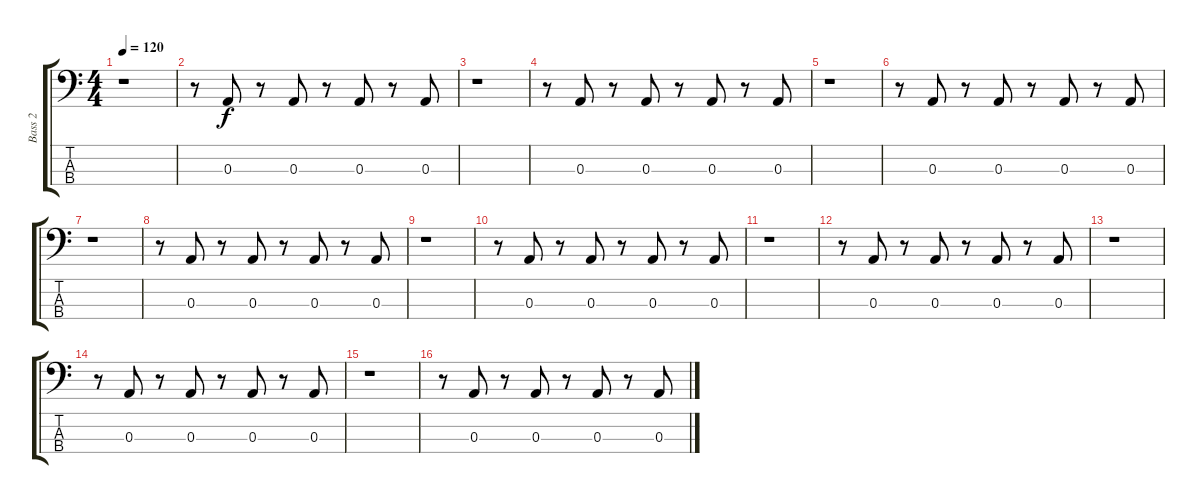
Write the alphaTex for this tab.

\track ("Bass 2" "Bass 2") {instrument electricbasspick}
\staff {score tabs}
\tuning (G2 D2 A1 E1) {hide}
\ts (4 4)
\tempo 120
\clef f4
\ks c
r.1{dy f} |
r.8 0.3.8 r.8 0.3.8 r.8 0.3.8 r.8 0.3.8 |
r.1 |
r.8 0.3.8 r.8 0.3.8 r.8 0.3.8 r.8 0.3.8 |
r.1 |
r.8 0.3.8 r.8 0.3.8 r.8 0.3.8 r.8 0.3.8 |
r.1 |
r.8 0.3.8 r.8 0.3.8 r.8 0.3.8 r.8 0.3.8 |
r.1 |
r.8 0.3.8 r.8 0.3.8 r.8 0.3.8 r.8 0.3.8 |
r.1 |
r.8 0.3.8 r.8 0.3.8 r.8 0.3.8 r.8 0.3.8 |
r.1 |
r.8 0.3.8 r.8 0.3.8 r.8 0.3.8 r.8 0.3.8 |
r.1 |
r.8 0.3.8 r.8 0.3.8 r.8 0.3.8 r.8 0.3.8
